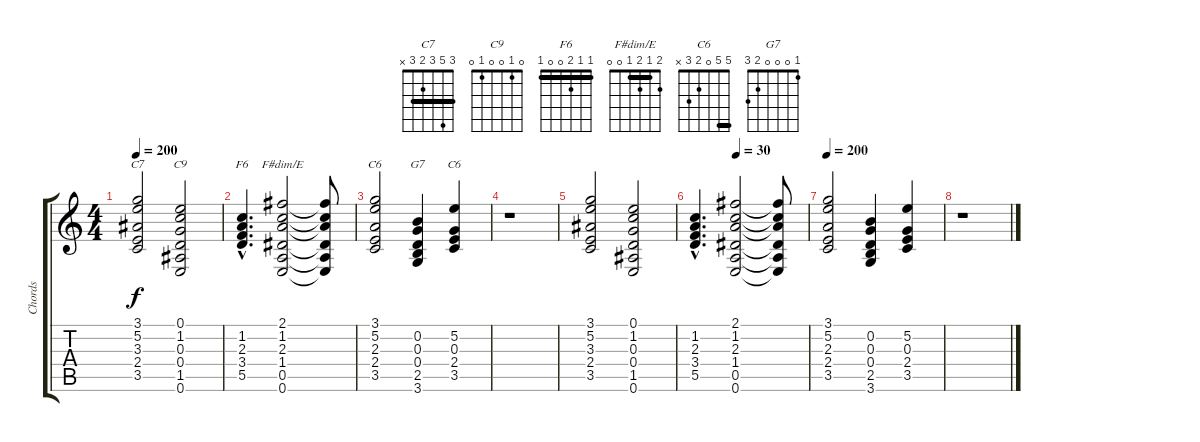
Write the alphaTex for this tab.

\track ("Chords" "Chords") {instrument acousticguitarnylon}
\staff {score tabs}
\tuning (E4 B3 G3 D3 A2 E2) {hide}
\chord ("C7" 3 5 3 2 3 x) {barre 3}
\chord ("C9" 0 1 0 0 1 0)
\chord ("F6" 1 1 2 0 0 1) {barre 1}
\chord ("F#dim/E" 2 1 2 1 0 0) {barre 1}
\chord ("C6" 0 1 0 2 0 3)
\chord ("G7" 1 0 0 0 2 3)
\chord ("C6" 5 5 0 2 3 x) {barre 5}
\ts (4 4)
\tempo 200
\clef g2
\ks c
(3.1 5.2 3.3 2.4 3.5).2{ch "C7" dy f} (0.1 1.2 0.3 0.4 1.5 0.6).2{ch "C9"} |
(1.2{hac} 2.3{hac} 3.4{hac} 5.5{hac}).4{d ch "F6"} (2.1 1.2 2.3 1.4 0.5 0.6).2{ch "F#dim/E"} (2.1{t} 1.2{t} 2.3{t} 1.4{t} 0.5{t} 0.6{t}).8 |
(3.1 5.2 2.3 2.4 3.5).2{ch "C6"} (0.2 0.3 0.4 2.5 3.6).4{ch "G7"} (5.2 0.3 2.4 3.5).4{ch "C6"} |
r.1 |
(3.1 5.2 3.3 2.4 3.5).2 (0.1 1.2 0.3 0.4 1.5 0.6).2 |
\tempo (30 0.375)
(1.2{hac} 2.3{hac} 3.4{hac} 5.5{hac}).4{d} (2.1 1.2 2.3 1.4 0.5 0.6).2 (2.1{t} 1.2{t} 2.3{t} 1.4{t} 0.5{t} 0.6{t}).8 |
\tempo 200
(3.1 5.2 2.3 2.4 3.5).2 (0.2 0.3 0.4 2.5 3.6).4 (5.2 0.3 2.4 3.5).4 |
r.1
